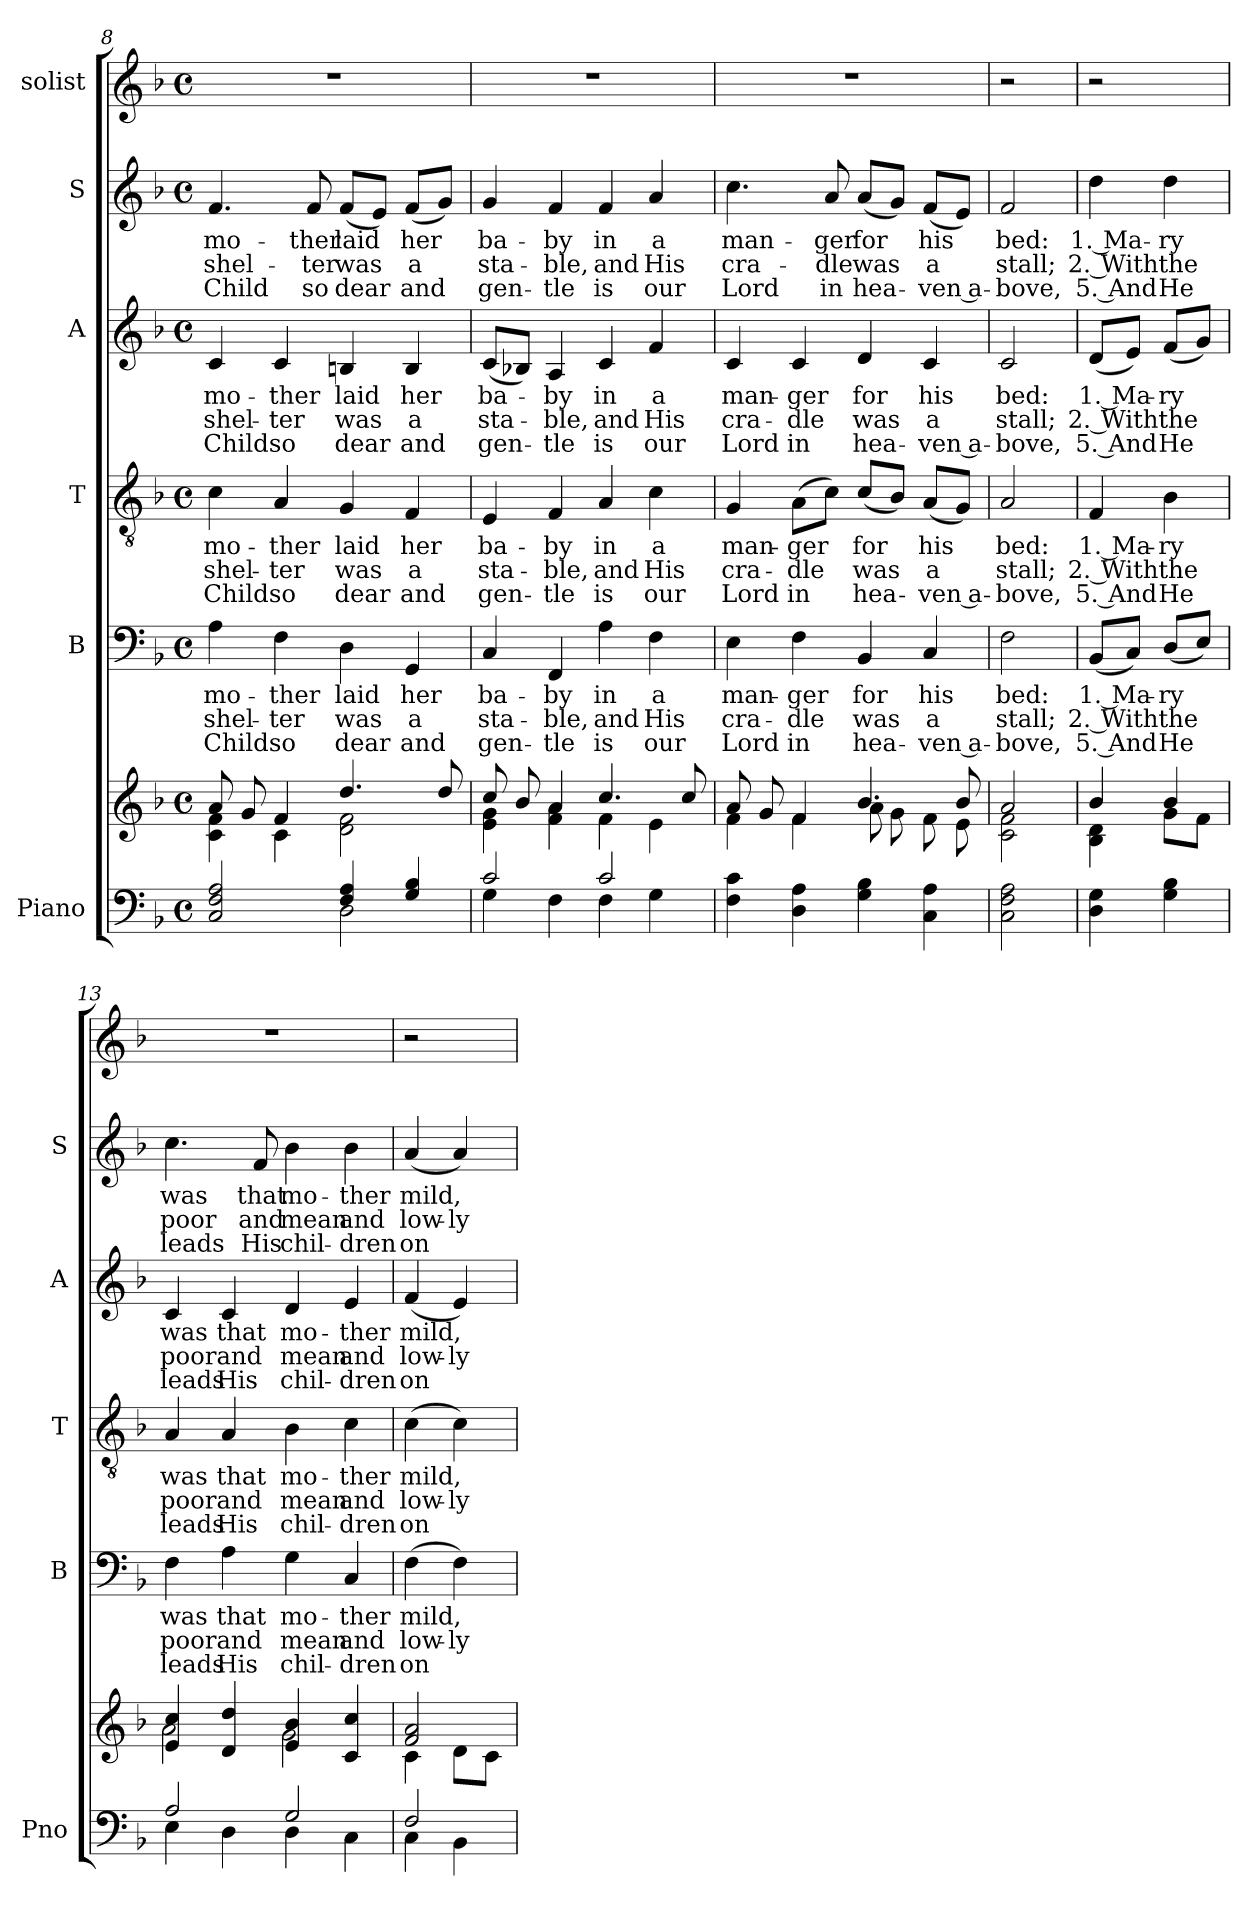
**kern	**kern	**kern	**text	**text	**text	**kern	**text	**text	**text	**kern	**text	**text	**text	**kern	**text	**text	**text	**kern
*part6	*part6	*part5	*part5	*part5	*part5	*part4	*part4	*part4	*part4	*part3	*part3	*part3	*part3	*part2	*part2	*part2	*part2	*part1
*staff7	*staff6	*staff5	*staff5	*staff5	*staff5	*staff4	*staff4	*staff4	*staff4	*staff3	*staff3	*staff3	*staff3	*staff2	*staff2	*staff2	*staff2	*staff1
*I"Piano	*	*I"B	*	*	*	*I"T	*	*	*	*I"A	*	*	*	*I"S	*	*	*	*I"solist
*I'Pno	*	*I'B	*	*	*	*I'T	*	*	*	*I'A	*	*	*	*I'S	*	*	*	*
*clefF4	*clefG2	*clefF4	*	*	*	*clefGv2	*	*	*	*clefG2	*	*	*	*clefG2	*	*	*	*clefG2
*k[b-]	*k[b-]	*k[b-]	*	*	*	*k[b-]	*	*	*	*k[b-]	*	*	*	*k[b-]	*	*	*	*k[b-]
*M4/4	*M4/4	*M4/4	*	*	*	*M4/4	*	*	*	*M4/4	*	*	*	*M4/4	*	*	*	*M4/4
*met(c)	*met(c)	*met(c)	*	*	*	*met(c)	*	*	*	*met(c)	*	*	*	*met(c)	*	*	*	*met(c)
=8	=8	=8	=8	=8	=8	=8	=8	=8	=8	=8	=8	=8	=8	=8	=8	=8	=8	=8
*^	*^	*	*	*	*	*	*	*	*	*	*	*	*	*	*	*	*	*
!	!	!	!	!	!LO:LY:b	!LO:LY:b	!LO:LY:b	!	!LO:LY:b	!LO:LY:b	!LO:LY:b	!	!LO:LY:b	!LO:LY:b	!LO:LY:b	!	!LO:LY:b	!LO:LY:b	!LO:LY:b	!
2C/ 2F/ 2A/	2ryy	8a/	4c\ 4f\	4A\	mo-	shel-	Child	4c\	mo-	shel-	Child	4c/	mo-	shel-	Child	4.f/	mo-	shel-	Child	1r
.	.	8g/	.	.	.	.	.	.	.	.	.	.	.	.	.	.	.	.	.	.
!	!	!	!	!	!LO:LY:b	!LO:LY:b	!LO:LY:b	!	!LO:LY:b	!LO:LY:b	!LO:LY:b	!	!LO:LY:b	!LO:LY:b	!LO:LY:b	!	!	!	!	!
.	.	4f/	4c\	4F\	-ther	-ter	so	4A/	-ther	-ter	so	4c/	-ther	-ter	so	.	.	.	.	.
!	!	!	!	!	!	!	!	!	!	!	!	!	!	!	!	!	!LO:LY:b	!LO:LY:b	!LO:LY:b	!
.	.	.	.	.	.	.	.	.	.	.	.	.	.	.	.	8f/	-ther	-ter	so	.
!	!	!	!	!	!LO:LY:b	!LO:LY:b	!LO:LY:b	!	!LO:LY:b	!LO:LY:b	!LO:LY:b	!	!LO:LY:b	!LO:LY:b	!LO:LY:b	!	!LO:LY:b	!LO:LY:b	!LO:LY:b	!
4F/ 4A/	2D\	4.dd/	2d\ 2f\	4D\	laid	was	dear	4G/	laid	was	dear	4Bn/	laid	was	dear	(8f/L	laid	was	dear	.
.	.	.	.	.	.	.	.	.	.	.	.	.	.	.	.	8e/J)	.	.	.	.
!	!	!	!	!	!LO:LY:b	!LO:LY:b	!LO:LY:b	!	!LO:LY:b	!LO:LY:b	!LO:LY:b	!	!LO:LY:b	!LO:LY:b	!LO:LY:b	!	!LO:LY:b	!LO:LY:b	!LO:LY:b	!
4G/ 4B-/	.	.	.	4GG/	her	a	and	4F/	her	a	and	4B/	her	a	and	(8f/L	her	a	and	.
.	.	8dd/	.	.	.	.	.	.	.	.	.	.	.	.	.	8g/J)	.	.	.	.
=9	=9	=9	=9	=9	=9	=9	=9	=9	=9	=9	=9	=9	=9	=9	=9	=9	=9	=9	=9	=9
!	!	!	!	!	!LO:LY:b	!LO:LY:b	!LO:LY:b	!	!LO:LY:b	!LO:LY:b	!LO:LY:b	!	!LO:LY:b	!LO:LY:b	!LO:LY:b	!	!LO:LY:b	!LO:LY:b	!LO:LY:b	!
2c/	4G\	8cc/	4e\ 4g\	4C/	ba-	sta-	gen-	4E/	ba-	sta-	gen-	(8c/L	ba-	sta-	gen-	4g/	ba-	sta-	gen-	1r
.	.	8b-/	.	.	.	.	.	.	.	.	.	8B-X/J)	.	.	.	.	.	.	.	.
!	!	!	!	!	!LO:LY:b	!LO:LY:b	!LO:LY:b	!	!LO:LY:b	!LO:LY:b	!LO:LY:b	!	!LO:LY:b	!LO:LY:b	!LO:LY:b	!	!LO:LY:b	!LO:LY:b	!LO:LY:b	!
.	4F\	4a/	4f\ 4a\	4FF/	-by	-ble,	-tle	4F/	-by	-ble,	-tle	4A/	-by	-ble,	-tle	4f/	-by	-ble,	-tle	.
!	!	!	!	!	!LO:LY:b	!LO:LY:b	!LO:LY:b	!	!LO:LY:b	!LO:LY:b	!LO:LY:b	!	!LO:LY:b	!LO:LY:b	!LO:LY:b	!	!LO:LY:b	!LO:LY:b	!LO:LY:b	!
2c/	4F\	4.cc/	4f\	4A\	in	and	is	4A/	in	and	is	4c/	in	and	is	4f/	in	and	is	.
!	!	!	!	!	!LO:LY:b	!LO:LY:b	!LO:LY:b	!	!LO:LY:b	!LO:LY:b	!LO:LY:b	!	!LO:LY:b	!LO:LY:b	!LO:LY:b	!	!LO:LY:b	!LO:LY:b	!LO:LY:b	!
.	4G\	.	4e\	4F\	a	His	our	4c\	a	His	our	4f/	a	His	our	4a/	a	His	our	.
.	.	8cc/	.	.	.	.	.	.	.	.	.	.	.	.	.	.	.	.	.	.
*v	*v	*	*	*	*	*	*	*	*	*	*	*	*	*	*	*	*	*	*	*
=10	=10	=10	=10	=10	=10	=10	=10	=10	=10	=10	=10	=10	=10	=10	=10	=10	=10	=10	=10
!	!	!	!	!LO:LY:b	!LO:LY:b	!LO:LY:b	!	!LO:LY:b	!LO:LY:b	!LO:LY:b	!	!LO:LY:b	!LO:LY:b	!LO:LY:b	!	!LO:LY:b	!LO:LY:b	!LO:LY:b	!
4F\ 4c\	8a/	4f\	4E\	man-	cra-	Lord	4G/	man-	cra-	Lord	4c/	man-	cra-	Lord	4.cc\	man-	cra-	Lord	1r
.	8g/	.	.	.	.	.	.	.	.	.	.	.	.	.	.	.	.	.	.
!	!	!	!	!LO:LY:b	!LO:LY:b	!LO:LY:b	!	!LO:LY:b	!LO:LY:b	!LO:LY:b	!	!LO:LY:b	!LO:LY:b	!LO:LY:b	!	!	!	!	!
4D\ 4A\	4f/	4f\	4F\	-ger	-dle	in	(8A\L	-ger	-dle	in	4c/	-ger	-dle	in	.	.	.	.	.
!	!	!	!	!	!	!	!	!	!	!	!	!	!	!	!	!LO:LY:b	!LO:LY:b	!LO:LY:b	!
.	.	.	.	.	.	.	8c\J)	.	.	.	.	.	.	.	8a/	-ger	-dle	in	.
!	!	!	!	!LO:LY:b	!LO:LY:b	!LO:LY:b	!	!LO:LY:b	!LO:LY:b	!LO:LY:b	!	!LO:LY:b	!LO:LY:b	!LO:LY:b	!	!LO:LY:b	!LO:LY:b	!LO:LY:b	!
4G\ 4B-\	4.b-/	8a\	4BB-/	for	was	hea-	(8c/L	for	was	hea-	4d/	for	was	hea-	(8a/L	for	was	hea-	.
.	.	8g\	.	.	.	.	8B-/J)	.	.	.	.	.	.	.	8g/J)	.	.	.	.
!	!	!	!	!LO:LY:b	!LO:LY:b	!LO:LY:b	!	!LO:LY:b	!LO:LY:b	!LO:LY:b	!	!LO:LY:b	!LO:LY:b	!LO:LY:b	!	!LO:LY:b	!LO:LY:b	!LO:LY:b	!
4C\ 4A\	.	8f\	4C/	his	a	-ven a-	(8A/L	his	a	-ven a-	4c/	his	a	-ven a-	(8f/L	his	a	-ven a-	.
.	8b-/	8e\	.	.	.	.	8G/J)	.	.	.	.	.	.	.	8e/J)	.	.	.	.
=11	=11	=11	=11	=11	=11	=11	=11	=11	=11	=11	=11	=11	=11	=11	=11	=11	=11	=11	=11
!	!	!	!	!LO:LY:b	!LO:LY:b	!LO:LY:b	!	!LO:LY:b	!LO:LY:b	!LO:LY:b	!	!LO:LY:b	!LO:LY:b	!LO:LY:b	!	!LO:LY:b	!LO:LY:b	!LO:LY:b	!
2C\ 2F\ 2A\	2a/	2c\ 2f\	2F\	bed:	stall;	-bove,	2A/	bed:	stall;	-bove,	2c/	bed:	stall;	-bove,	2f/	bed:	stall;	-bove,	2r
!!LO:PB:g=z
=12	=12	=12	=12	=12	=12	=12	=12	=12	=12	=12	=12	=12	=12	=12	=12	=12	=12	=12	=12
!	!	!	!	!LO:LY:b	!LO:LY:b	!LO:LY:b	!	!LO:LY:b	!LO:LY:b	!LO:LY:b	!	!LO:LY:b	!LO:LY:b	!LO:LY:b	!	!LO:LY:b	!LO:LY:b	!LO:LY:b	!
4D\ 4G\	4b-/	4B-\ 4d\	(8BB-/L	1. Ma-	2. With	5. And	4F/	1. Ma-	2. With	5. And	(8d/L	1. Ma-	2. With	5. And	4dd\	1. Ma-	2. With	5. And	2r
.	.	.	8C/J)	.	.	.	.	.	.	.	8e/J)	.	.	.	.	.	.	.	.
!	!	!	!	!LO:LY:b	!LO:LY:b	!LO:LY:b	!	!LO:LY:b	!LO:LY:b	!LO:LY:b	!	!LO:LY:b	!LO:LY:b	!LO:LY:b	!	!LO:LY:b	!LO:LY:b	!LO:LY:b	!
4G\ 4B-\	4b-/	8g\L	(8D/L	-ry	the	He	4B-\	-ry	the	He	(8f/L	-ry	the	He	4dd\	-ry	the	He	.
.	.	8f\J	8E/J)	.	.	.	.	.	.	.	8g/J)	.	.	.	.	.	.	.	.
=13	=13	=13	=13	=13	=13	=13	=13	=13	=13	=13	=13	=13	=13	=13	=13	=13	=13	=13	=13
*^	*	*	*	*	*	*	*	*	*	*	*	*	*	*	*	*	*	*	*
!	!	!	!	!	!LO:LY:b	!LO:LY:b	!LO:LY:b	!	!LO:LY:b	!LO:LY:b	!LO:LY:b	!	!LO:LY:b	!LO:LY:b	!LO:LY:b	!	!LO:LY:b	!LO:LY:b	!LO:LY:b	!
2A/	4E\	4e/ 4cc/	2a\	4F\	was	poor	leads	4A/	was	poor	leads	4c/	was	poor	leads	4.cc\	was	poor	leads	1r
!	!	!	!	!	!LO:LY:b	!LO:LY:b	!LO:LY:b	!	!LO:LY:b	!LO:LY:b	!LO:LY:b	!	!LO:LY:b	!LO:LY:b	!LO:LY:b	!	!	!	!	!
.	4D\	4d/ 4dd/	.	4A\	that	and	His	4A/	that	and	His	4c/	that	and	His	.	.	.	.	.
!	!	!	!	!	!	!	!	!	!	!	!	!	!	!	!	!	!LO:LY:b	!LO:LY:b	!LO:LY:b	!
.	.	.	.	.	.	.	.	.	.	.	.	.	.	.	.	8f/	that	and	His	.
!	!	!	!	!	!LO:LY:b	!LO:LY:b	!LO:LY:b	!	!LO:LY:b	!LO:LY:b	!LO:LY:b	!	!LO:LY:b	!LO:LY:b	!LO:LY:b	!	!LO:LY:b	!LO:LY:b	!LO:LY:b	!
2G/	4D\	4e/ 4b-/	2g\	4G\	mo-	mean	chil-	4B-\	mo-	mean	chil-	4d/	mo-	mean	chil-	4b-\	mo-	mean	chil-	.
!	!	!	!	!	!LO:LY:b	!LO:LY:b	!LO:LY:b	!	!LO:LY:b	!LO:LY:b	!LO:LY:b	!	!LO:LY:b	!LO:LY:b	!LO:LY:b	!	!LO:LY:b	!LO:LY:b	!LO:LY:b	!
.	4C\	4c/ 4cc/	.	4C/	-ther	and	-dren	4c\	-ther	and	-dren	4e/	-ther	and	-dren	4b-\	-ther	and	-dren	.
=14	=14	=14	=14	=14	=14	=14	=14	=14	=14	=14	=14	=14	=14	=14	=14	=14	=14	=14	=14	=14
!	!	!	!	!	!LO:LY:b	!LO:LY:b	!LO:LY:b	!	!LO:LY:b	!LO:LY:b	!LO:LY:b	!	!LO:LY:b	!LO:LY:b	!LO:LY:b	!	!LO:LY:b	!LO:LY:b	!LO:LY:b	!
2F/	4C\	2f/ 2a/	4c\	(4F\	mild,	low-	on	(4c\	mild,	low-	on	(>4f/	mild,	low-	on	(>4a/	mild,	low-	on	2r
!	!	!	!	!	!	!LO:LY:b	!	!	!	!LO:LY:b	!	!	!	!LO:LY:b	!	!	!	!LO:LY:b	!	!
.	4BB-\	.	8d\L	4F\)	.	-ly	.	4c\)	.	-ly	.	4e/)	.	-ly	.	4a/)	.	-ly	.	.
.	.	.	8c\J	.	.	.	.	.	.	.	.	.	.	.	.	.	.	.	.	.
*v	*v	*	*	*	*	*	*	*	*	*	*	*	*	*	*	*	*	*	*	*
*	*v	*v	*	*	*	*	*	*	*	*	*	*	*	*	*	*	*	*	*
=	=	=	=	=	=	=	=	=	=	=	=	=	=	=	=	=	=	=
*-	*-	*-	*-	*-	*-	*-	*-	*-	*-	*-	*-	*-	*-	*-	*-	*-	*-	*-
